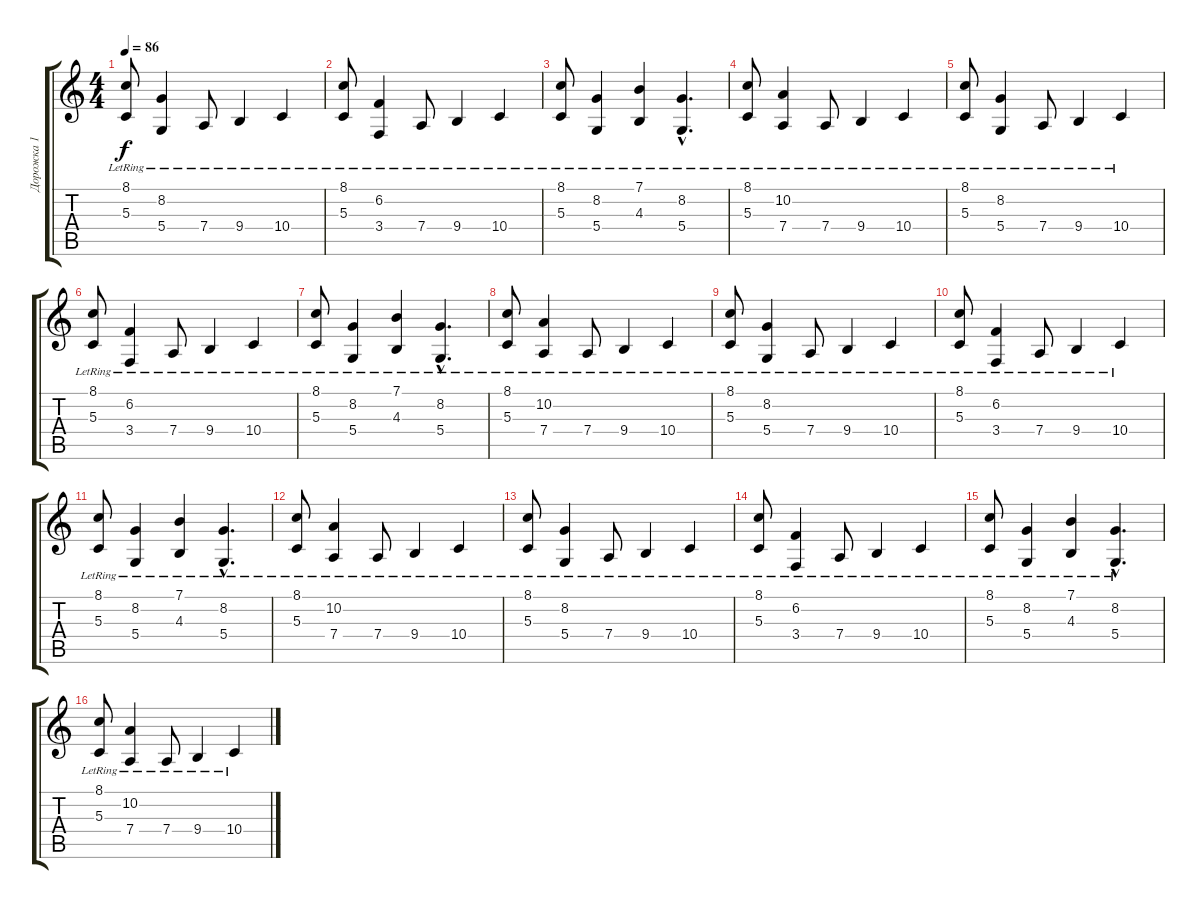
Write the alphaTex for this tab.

\track ("Дорожка 1" "Дорожка 1") {instrument acousticgrandpiano}
\staff {score tabs}
\tuning (E4 B3 G3 D3 A2 E2) {hide}
\ts (4 4)
\tempo 86
\clef g2
\ks c
(8.1{lr} 5.3{lr}).8{dy f} (8.2{lr} 5.4{lr}).4 7.4{lr}.8 9.4{lr}.4 10.4{lr}.4 |
(8.1{lr} 5.3{lr}).8 (6.2{lr} 3.4{lr}).4 7.4{lr}.8 9.4{lr}.4 10.4{lr}.4 |
(8.1{lr} 5.3{lr}).8 (8.2{lr} 5.4{lr}).4 (7.1{lr} 4.3{lr}).4 (8.2{hac lr} 5.4{hac lr}).4{d} |
(8.1{lr} 5.3{lr}).8 (10.2{lr} 7.4{lr}).4 7.4{lr}.8 9.4{lr}.4 10.4{lr}.4 |
(8.1{lr} 5.3{lr}).8 (8.2{lr} 5.4{lr}).4 7.4{lr}.8 9.4{lr}.4 10.4{lr}.4 |
(8.1{lr} 5.3{lr}).8 (6.2{lr} 3.4{lr}).4 7.4{lr}.8 9.4{lr}.4 10.4{lr}.4 |
(8.1{lr} 5.3{lr}).8 (8.2{lr} 5.4{lr}).4 (7.1{lr} 4.3{lr}).4 (8.2{hac lr} 5.4{hac lr}).4{d} |
(8.1{lr} 5.3{lr}).8 (10.2{lr} 7.4{lr}).4 7.4{lr}.8 9.4{lr}.4 10.4{lr}.4 |
(8.1{lr} 5.3{lr}).8 (8.2{lr} 5.4{lr}).4 7.4{lr}.8 9.4{lr}.4 10.4{lr}.4 |
(8.1{lr} 5.3{lr}).8 (6.2{lr} 3.4{lr}).4 7.4{lr}.8 9.4{lr}.4 10.4{lr}.4 |
(8.1{lr} 5.3{lr}).8 (8.2{lr} 5.4{lr}).4 (7.1{lr} 4.3{lr}).4 (8.2{hac lr} 5.4{hac lr}).4{d} |
(8.1{lr} 5.3{lr}).8 (10.2{lr} 7.4{lr}).4 7.4{lr}.8 9.4{lr}.4 10.4{lr}.4 |
(8.1{lr} 5.3{lr}).8 (8.2{lr} 5.4{lr}).4 7.4{lr}.8 9.4{lr}.4 10.4{lr}.4 |
(8.1{lr} 5.3{lr}).8 (6.2{lr} 3.4{lr}).4 7.4{lr}.8 9.4{lr}.4 10.4{lr}.4 |
(8.1{lr} 5.3{lr}).8 (8.2{lr} 5.4{lr}).4 (7.1{lr} 4.3{lr}).4 (8.2{hac lr} 5.4{hac lr}).4{d} |
(8.1{lr} 5.3{lr}).8 (10.2{lr} 7.4{lr}).4 7.4{lr}.8 9.4{lr}.4 10.4{lr}.4
